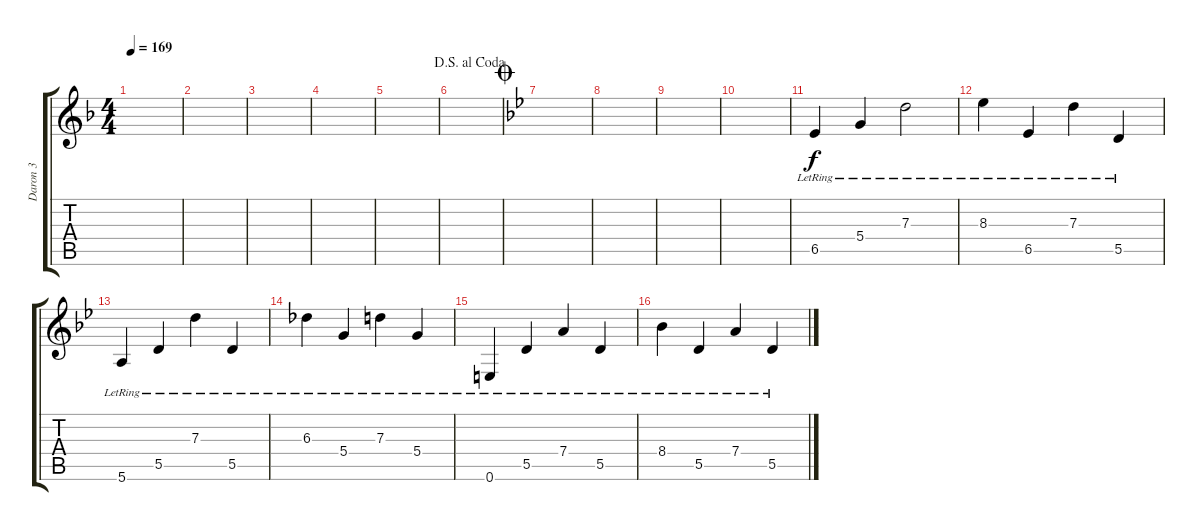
\track ("Daron 3" "Daron 3") {instrument electricguitarjazz}
\staff {score tabs}
\tuning (E4 B3 G3 D3 A2 E2) {hide}
\ts (4 4)
\tempo 169
\clef g2
\ks f
|
|
|
|
|
\jump dalsegnoalcoda
|
\jump coda
\ks bb
|
|
|
|
6.5{lr}.4 5.4{lr}.4 7.3{lr}.2 |
8.3{lr}.4 6.5{lr}.4 7.3{lr}.4 5.5{lr}.4 |
5.6{lr}.4 5.5{lr}.4 7.3{lr}.4 5.5{lr}.4 |
6.3{lr}.4 5.4{lr}.4 7.3{lr}.4 5.4{lr}.4 |
0.6{lr}.4 5.5{lr}.4 7.4{lr}.4 5.5{lr}.4 |
8.4{lr}.4 5.5{lr}.4 7.4{lr}.4 5.5{lr}.4
